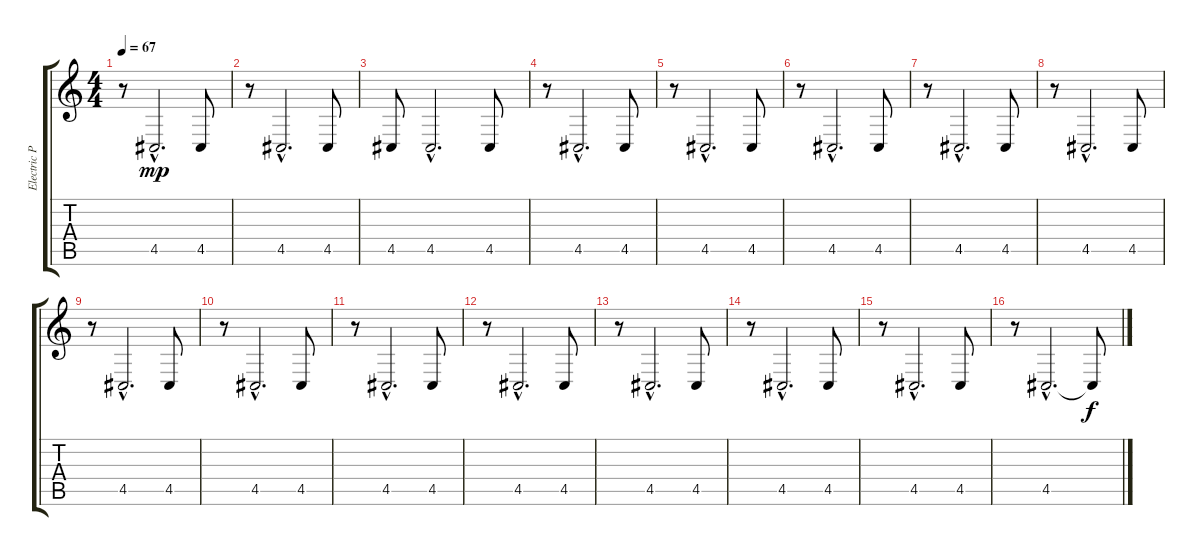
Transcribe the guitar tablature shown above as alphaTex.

\track ("Electric Piano Lower" "Electric P") {instrument ocarina}
\staff {score tabs}
\tuning (E4 B3 G3 D3 A2 E2) {hide}
\ts (4 4)
\tempo 67
\clef g2
\ks c
r.8{dy mp} 4.5{hac}.2{d} 4.5.8 |
r.8 4.5{hac}.2{d} 4.5.8 |
4.5.8 4.5{hac}.2{d} 4.5.8 |
r.8 4.5{hac}.2{d} 4.5.8 |
r.8 4.5{hac}.2{d} 4.5.8 |
r.8 4.5{hac}.2{d} 4.5.8 |
r.8 4.5{hac}.2{d} 4.5.8 |
r.8 4.5{hac}.2{d} 4.5.8 |
r.8 4.5{hac}.2{d} 4.5.8 |
r.8 4.5{hac}.2{d} 4.5.8 |
r.8 4.5{hac}.2{d} 4.5.8 |
r.8 4.5{hac}.2{d} 4.5.8 |
r.8 4.5{hac}.2{d} 4.5.8 |
r.8 4.5{hac}.2{d} 4.5.8 |
r.8 4.5{hac}.2{d} 4.5.8 |
r.8 4.5{hac}.2{d} 4.5{t}.8{dy f}
